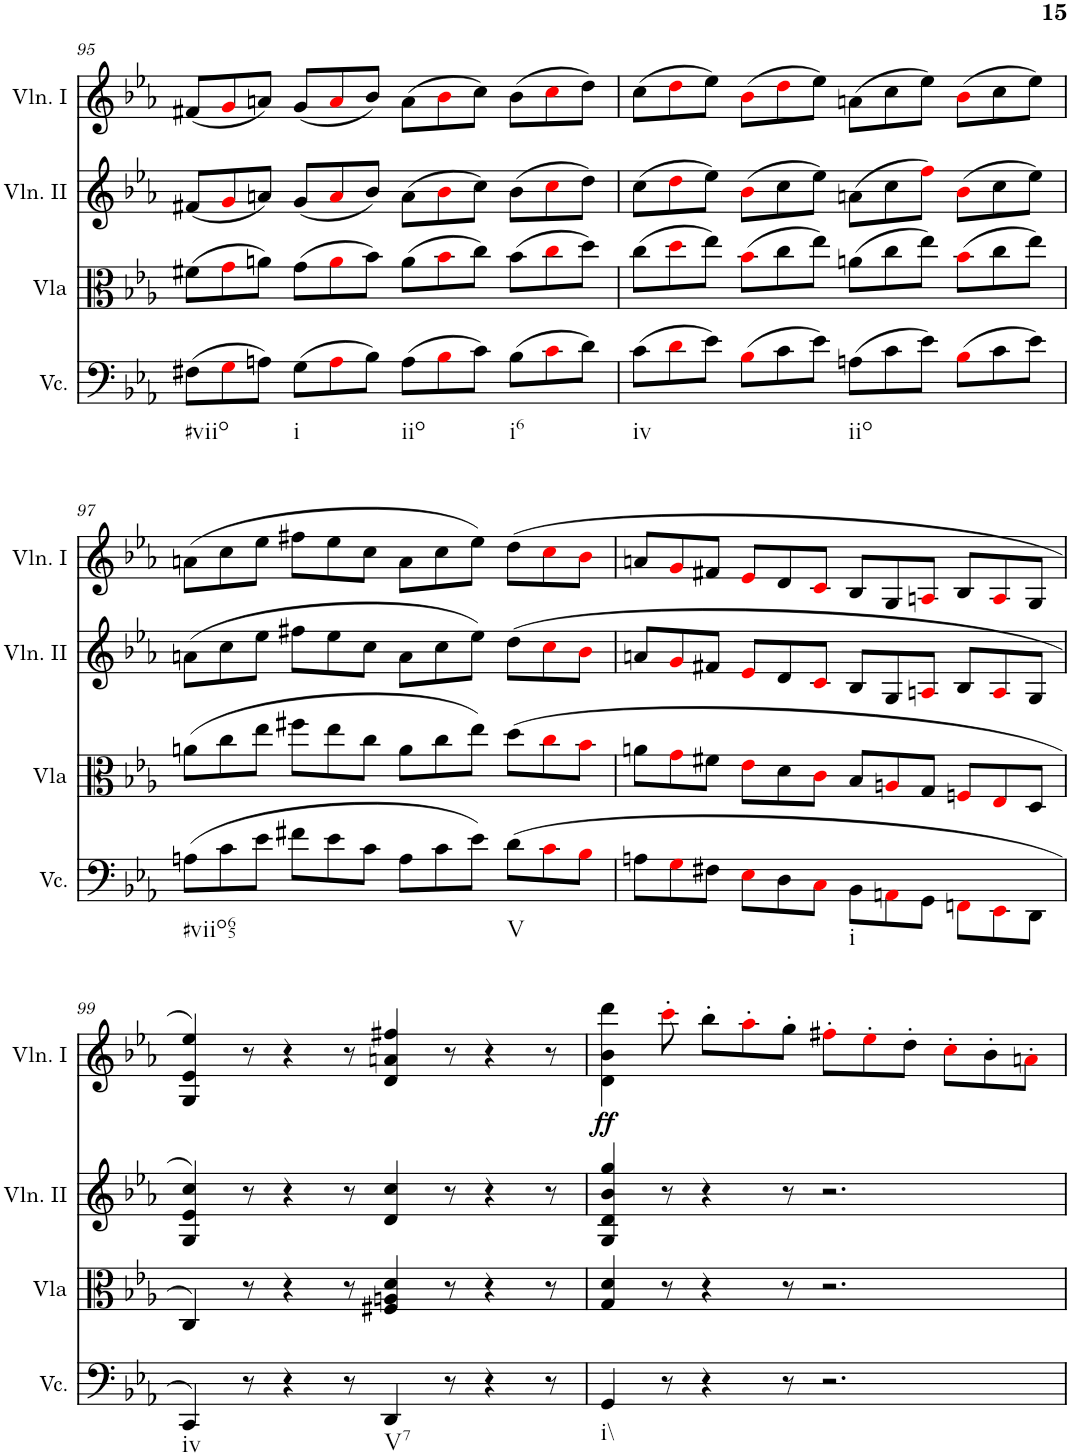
**kern	**kern	**kern	**kern	**dynam
*part4	*part3	*part2	*part1	*part1
*staff4	*staff3	*staff2	*staff1	*staff1
*I"Violoncello	*I"Viola	*I"Violino II	*I"Violino I	*
*I'Vc.	*I'Vla	*I'Vln. II	*I'Vln. I	*
!!LO:PB:g=z
*clefF4	*clefC3	*clefG2	*clefG2	*
*k[b-e-a-]	*k[b-e-a-]	*k[b-e-a-]	*k[b-e-a-]	*
*M12/8	*M12/8	*M12/8	*M12/8	*
=95	=95	=95	=95	=95
!LO:TX:b:t=#viio	!	!	!	!
(>8F#X\L	(>8f#X\L	(<8f#X/L	(<8f#X/L	.
8Gi\	8gi\	8gi/	8gi/	.
8An\J)	8an\J)	8an/J)	8an/J)	.
!LO:TX:b:t=i	!	!	!	!
(>8G\L	(>8g\L	(<8g/L	(<8g/L	.
8Ai\	8ai\	8ai/	8ai/	.
8B-\J)	8b-\J)	8b-/J)	8b-/J)	.
!LO:TX:b:t=iio	!	!	!	!
(>8A\L	(>8a\L	(>8a\L	(>8a\L	.
8B-i\	8b-i\	8b-i\	8b-i\	.
8c\J)	8cc\J)	8cc\J)	8cc\J)	.
!LO:TX:b:t=i6	!	!	!	!
(>8B-\L	(>8b-\L	(>8b-\L	(>8b-\L	.
8ci\	8cci\	8cci\	8cci\	.
8d\J)	8dd\J)	8dd\J)	8dd\J)	.
=96	=96	=96	=96	=96
!LO:TX:b:t=iv	!	!	!	!
(>8c\L	(>8cc\L	(>8cc\L	(>8cc\L	.
8di\	8ddi\	8ddi\	8ddi\	.
8e-\J)	8ee-\J)	8ee-\J)	8ee-\J)	.
(>8B-i\L	(>8b-i\L	(>8b-i\L	(>8b-i\L	.
8c\	8cc\	8cc\	8ddi\	.
8e-\J)	8ee-\J)	8ee-\J)	8ee-\J)	.
!LO:TX:b:t=iio	!	!	!	!
(>8An\L	(>8an\L	(>8an\L	(>8an\L	.
8c\	8cc\	8cc\	8cc\	.
8e-\J)	8ee-\J)	8ffi\J)	8ee-\J)	.
(>8B-i\L	(>8b-i\L	(>8b-i\L	(>8b-i\L	.
8c\	8cc\	8cc\	8cc\	.
8e-\J)	8ee-\J)	8ee-\J)	8ee-\J)	.
!!LO:LB:g=z
=97	=97	=97	=97	=97
!LO:TX:b:t=#viio65	!	!	!	!
(>8An\L	(>8an\L	(>8an\L	(>8an\L	.
8c\	8cc\	8cc\	8cc\	.
8e-\J	8ee-\J	8ee-\J	8ee-\J	.
8f#X\L	8ff#X\L	8ff#X\L	8ff#X\L	.
8e-\	8ee-\	8ee-\	8ee-\	.
8c\J	8cc\J	8cc\J	8cc\J	.
8A\L	8a\L	8a\L	8a\L	.
8c\	8cc\	8cc\	8cc\	.
8e-\J)	8ee-\J)	8ee-\J)	8ee-\J)	.
!LO:TX:b:t=V	!	!	!	!
(>8d\L	(>8dd\L	(>8dd\L	(>8dd\L	.
8ci\	8cci\	8cci\	8cci\	.
8B-i\J	8b-i\J	8b-i\J	8b-i\J	.
=98	=98	=98	=98	=98
8An\L	8an\L	8an/L	8an/L	.
8Gi\	8gi\	8gi/	8gi/	.
8F#X\J	8f#X\J	8f#X/J	8f#X/J	.
8E-i\L	8e-i\L	8e-i/L	8e-i/L	.
8D\	8d\	8d/	8d/	.
8Ci\J	8ci\J	8ci/J	8ci/J	.
!LO:TX:b:t=i	!	!	!	!
8BB-\L	8B-/L	8B-/L	8B-/L	.
8AAni\	8Ani/	8G/	8G/	.
8GG\J	8G/J	8Ani/J	8Ani/J	.
8FFni\L	8Fni/L	8B-/L	8B-/L	.
8EE-i\	8E-i/	8Ai/	8Ai/	.
8DD\J	8D/J	8G/J	8G/J	.
!!LO:LB:g=z
=99	=99	=99	=99	=99
!LO:TX:b:t=iv	!	!	!	!
4CC/)	4C/)	4G/ 4e-/ 4cc/)	4G/ 4e-/ 4ee-/)	.
8r	8r	8r	8r	.
4r	4r	4r	4r	.
8r	8r	8r	8r	.
!LO:TX:b:t=V7	!	!	!	!
4DD/	4F#X/ 4An/ 4d/	4d/ 4cc/	4d/ 4an/ 4ff#X/	.
8r	8r	8r	8r	.
4r	4r	4r	4r	.
8r	8r	8r	8r	.
=100	=100	=100	=100	=100
!LO:TX:b:t=i\\	!	!	!	!
!	!	!	!	!LO:DY:b
4GG/	4G/ 4d/	4G/ 4d/ 4b-/ 4gg/	4d\ 4b-\ 4ddd\	ff
8r	8r	8r	8ccc'i\	.
4r	4r	4r	8bb-'\L	.
.	.	.	8aa-'i\	.
8r	8r	8r	8gg'\J	.
2.r	2.r	2.r	8ff#X'i\L	.
.	.	.	8ee-'i\	.
.	.	.	8dd'\J	.
.	.	.	8cc'i\L	.
.	.	.	8b-'\	.
.	.	.	8an'i\J	.
=	=	=	=	=
*-	*-	*-	*-	*-
